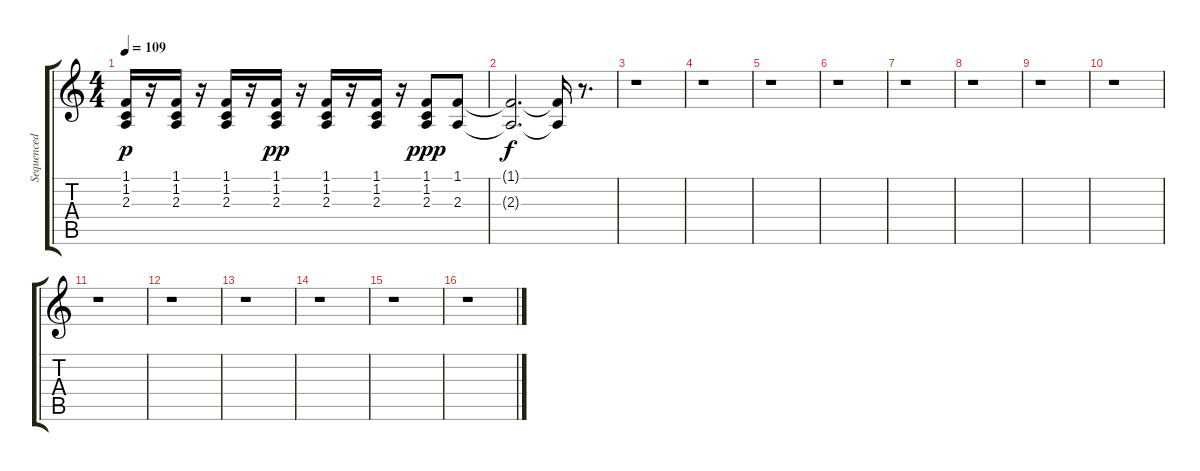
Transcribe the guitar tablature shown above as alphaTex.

\track ("Sequenced by" "Sequenced ") {instrument harpsichord}
\staff {score tabs}
\tuning (E4 B3 G3 D3 A2 E2) {hide}
\ts (4 4)
\tempo 109
\clef g2
\ks c
(1.1 1.2 2.3).16{dy p} r.16 (1.1 1.2 2.3).16 r.16 (1.1 1.2 2.3).16 r.16 (1.1 1.2 2.3).16{dy pp} r.16 (1.1 1.2 2.3).16 r.16 (1.1 1.2 2.3).16 r.16 (1.1 1.2 2.3).8{dy ppp} (1.1 2.3).8 |
(1.1{t} 2.3{t}).2{d dy f} (1.1{t} 2.3{t}).16 r.8{d} |
r.1 |
r.1 |
r.1 |
r.1 |
r.1 |
r.1 |
r.1 |
r.1 |
r.1 |
r.1 |
r.1 |
r.1 |
r.1 |
r.1
